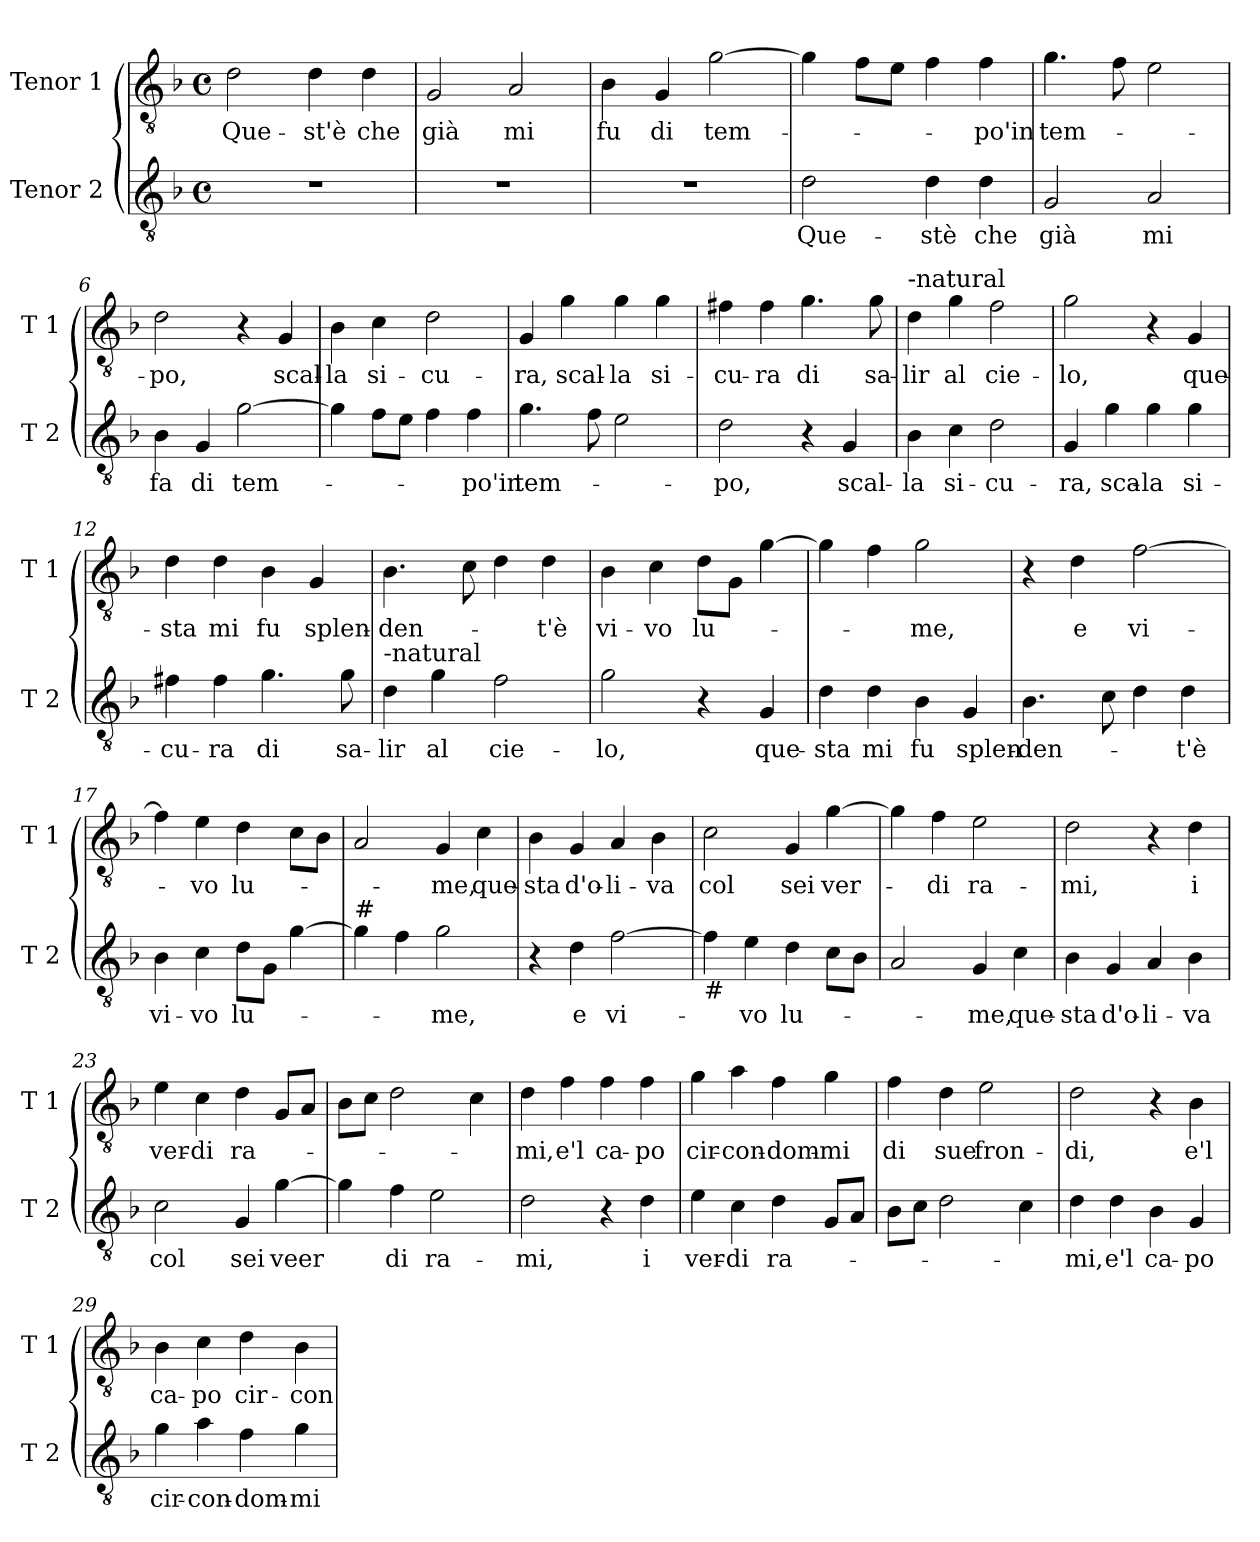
**kern	**text	**kern	**text
*part2	*part2	*part1	*part1
*staff2	*staff2	*staff1	*staff1
*I"Tenor 2	*	*I"Tenor 1	*
*I'T 2	*	*I'T 1	*
*clefGv2	*	*clefGv2	*
*k[b-]	*	*k[b-]	*
*F:	*	*F:	*
*M4/4	*	*M4/4	*
*met(c)	*	*met(c)	*
=1	=1	=1	=1
!	!	!	!LO:LY:b
1r	.	2d\	Que-
!	!	!	!LO:LY:b
.	.	4d\	-st'è
!	!	!	!LO:LY:b
.	.	4d\	che
=2	=2	=2	=2
!	!	!	!LO:LY:b
1r	.	2G/	già
!	!	!	!LO:LY:b
.	.	2A/	mi
=3	=3	=3	=3
!	!	!	!LO:LY:b
1r	.	4B-\	fu
!	!	!	!LO:LY:b
.	.	4G/	di
!	!	!	!LO:LY:b
.	.	[2g\	tem-
=4	=4	=4	=4
!	!LO:LY:b	!	!
2d\	Que-	4g\]	.
.	.	8f\L	.
.	.	8e\J	.
!	!LO:LY:b	!	!
4d\	-stè	4f\	.
!	!LO:LY:b	!	!LO:LY:b
4d\	che	4f\	-po'in
=5	=5	=5	=5
!	!LO:LY:b	!	!LO:LY:b
2G/	già	4.g\	tem-
.	.	8f\	.
!	!LO:LY:b	!	!
2A/	mi	2e\	.
!!LO:LB:g=z
=6	=6	=6	=6
!	!LO:LY:b	!	!LO:LY:b
4B-\	fa	2d\	-po,
!	!LO:LY:b	!	!
4G/	di	.	.
!	!LO:LY:b	!	!
[2g\	tem-	4r	.
!	!	!	!LO:LY:b
.	.	4G/	scal-
=7	=7	=7	=7
!	!	!	!LO:LY:b
4g\]	.	4B-\	-la
!	!	!	!LO:LY:b
8f\L	.	4c\	si-
8e\J	.	.	.
!	!	!	!LO:LY:b
4f\	.	2d\	-cu-
!	!LO:LY:b	!	!
4f\	-po'in	.	.
=8	=8	=8	=8
!	!LO:LY:b	!	!LO:LY:b
4.g\	tem-	4G/	-ra,
!	!	!	!LO:LY:b
.	.	4g\	scal-
8f\	.	.	.
!	!	!	!LO:LY:b
2e\	.	4g\	-la
!	!	!	!LO:LY:b
.	.	4g\	si-
=9	=9	=9	=9
!	!LO:LY:b	!	!LO:LY:b
2d\	-po,	4f#X\	-cu-
!	!	!	!LO:LY:b
.	.	4f#\	-ra
!	!	!	!LO:LY:b
4r	.	4.g\	di
!	!LO:LY:b	!	!
4G/	scal-	.	.
!	!	!	!LO:LY:b
.	.	8g\	sa-
=10	=10	=10	=10
!	!	!LO:TX:a:t=-natural	!
!	!LO:LY:b	!	!LO:LY:b
4B-\	-la	4d\	-lir
!	!LO:LY:b	!	!LO:LY:b
4c\	si-	4g\	al
!	!LO:LY:b	!	!LO:LY:b
2d\	-cu-	2f\	cie-
!!LO:LB:g=z
=11	=11	=11	=11
!	!LO:LY:b	!	!LO:LY:b
4G/	-ra,	2g\	-lo,
!	!LO:LY:b	!	!
4g\	sca-	.	.
!	!LO:LY:b	!	!
4g\	-la	4r	.
!	!LO:LY:b	!	!LO:LY:b
4g\	si-	4G/	que-
=12	=12	=12	=12
!	!LO:LY:b	!	!LO:LY:b
4f#X\	-cu-	4d\	-sta
!	!LO:LY:b	!	!LO:LY:b
4f#\	-ra	4d\	mi
!	!LO:LY:b	!	!LO:LY:b
4.g\	di	4B-\	fu
!	!	!	!LO:LY:b
.	.	4G/	splen-
!	!LO:LY:b	!	!
8g\	sa-	.	.
=13	=13	=13	=13
!LO:TX:a:t=-natural	!	!	!
!	!LO:LY:b	!	!LO:LY:b
4d\	-lir	4.B-\	-den-
!	!LO:LY:b	!	!
4g\	al	.	.
.	.	8c\	.
!	!LO:LY:b	!	!
2f\	cie-	4d\	.
!	!	!	!LO:LY:b
.	.	4d\	-t'è
=14	=14	=14	=14
!	!LO:LY:b	!	!LO:LY:b
2g\	-lo,	4B-\	vi-
!	!	!	!LO:LY:b
.	.	4c\	-vo
!	!	!	!LO:LY:b
4r	.	8d\L	lu-
.	.	8G\J	.
!	!LO:LY:b	!	!
4G/	que-	[4g\	.
=15	=15	=15	=15
!	!LO:LY:b	!	!
4d\	-sta	4g\]	.
!	!LO:LY:b	!	!
4d\	mi	4f\	.
!	!LO:LY:b	!	!LO:LY:b
4B-\	fu	2g\	-me,
!	!LO:LY:b	!	!
4G/	splen-	.	.
!!LO:LB:g=z
=16	=16	=16	=16
!	!LO:LY:b	!	!
4.B-\	-den-	4r	.
!	!	!	!LO:LY:b
.	.	4d\	e
8c\	.	.	.
!	!	!	!LO:LY:b
4d\	.	[2f\	vi-
!	!LO:LY:b	!	!
4d\	-t'è	.	.
=17	=17	=17	=17
!	!LO:LY:b	!	!
4B-\	vi-	4f\]	.
!	!LO:LY:b	!	!LO:LY:b
4c\	-vo	4e\	-vo
!	!LO:LY:b	!	!LO:LY:b
8d\L	lu-	4d\	lu-
8G\J	.	.	.
[4g\	.	8c\L	.
.	.	8B-\J	.
=18	=18	=18	=18
!LO:TX:a:t=#	!	!	!
4g\]	.	2A/	.
4f\	.	.	.
!	!LO:LY:b	!	!LO:LY:b
2g\	-me,	4G/	-me,
!	!	!	!LO:LY:b
.	.	4c\	que-
=19	=19	=19	=19
!	!	!	!LO:LY:b
4r	.	4B-\	-sta
!	!LO:LY:b	!	!LO:LY:b
4d\	e	4G/	d'o-
!	!LO:LY:b	!	!LO:LY:b
[2f\	vi-	4A/	-li-
!	!	!	!LO:LY:b
.	.	4B-\	-va
=20	=20	=20	=20
!LO:TX:b:t=#	!	!	!
!	!	!	!LO:LY:b
4f\]	.	2c\	col
!	!LO:LY:b	!	!
4e\	-vo	.	.
!	!LO:LY:b	!	!LO:LY:b
4d\	lu-	4G/	sei
!	!	!	!LO:LY:b
8c\L	.	[4g\	ver-
8B-\J	.	.	.
!!LO:LB:g=z
=21	=21	=21	=21
2A/	.	4g\]	.
!	!	!	!LO:LY:b
.	.	4f\	-di
!	!LO:LY:b	!	!LO:LY:b
4G/	-me,	2e\	ra-
!	!LO:LY:b	!	!
4c\	que-	.	.
=22	=22	=22	=22
!	!LO:LY:b	!	!LO:LY:b
4B-\	-sta	2d\	-mi,
!	!LO:LY:b	!	!
4G/	d'o-	.	.
!	!LO:LY:b	!	!
4A/	-li-	4r	.
!	!LO:LY:b	!	!LO:LY:b
4B-\	-va	4d\	i
=23	=23	=23	=23
!	!LO:LY:b	!	!LO:LY:b
2c\	col	4e\	ver-
!	!	!	!LO:LY:b
.	.	4c\	-di
!	!LO:LY:b	!	!LO:LY:b
4G/	sei	4d\	ra-
!	!LO:LY:b	!	!
[4g\	veer	8G/L	.
.	.	8A/J	.
=24	=24	=24	=24
4g\]	.	8B-\L	.
.	.	8c\J	.
!	!LO:LY:b	!	!
4f\	di	2d\	.
!	!LO:LY:b	!	!
2e\	ra-	.	.
.	.	4c\	.
=25	=25	=25	=25
!	!LO:LY:b	!	!LO:LY:b
2d\	-mi,	4d\	-mi,
!	!	!	!LO:LY:b
.	.	4f\	e'l
!	!	!	!LO:LY:b
4r	.	4f\	ca-
!	!LO:LY:b	!	!LO:LY:b
4d\	i	4f\	-po
!!LO:PB:g=z
=26	=26	=26	=26
!	!LO:LY:b	!	!LO:LY:b
4e\	ver-	4g\	cir-
!	!LO:LY:b	!	!LO:LY:b
4c\	-di	4a\	-con-
!	!LO:LY:b	!	!LO:LY:b
4d\	ra-	4f\	-dom-
!	!	!	!LO:LY:b
8G/L	.	4g\	-mi
8A/J	.	.	.
=27	=27	=27	=27
!	!	!	!LO:LY:b
8B-\L	.	4f\	di
8c\J	.	.	.
!	!	!	!LO:LY:b
2d\	.	4d\	sue
!	!	!	!LO:LY:b
.	.	2e\	fron-
4c\	.	.	.
=28	=28	=28	=28
!	!LO:LY:b	!	!LO:LY:b
4d\	-mi,	2d\	-di,
!	!LO:LY:b	!	!
4d\	e'l	.	.
!	!LO:LY:b	!	!
4B-\	ca-	4r	.
!	!LO:LY:b	!	!LO:LY:b
4G/	-po	4B-\	e'l
=29	=29	=29	=29
!	!LO:LY:b	!	!LO:LY:b
4g\	cir-	4B-\	ca-
!	!LO:LY:b	!	!LO:LY:b
4a\	-con-	4c\	-po
!	!LO:LY:b	!	!LO:LY:b
4f\	-dom-	4d\	cir-
!	!LO:LY:b	!	!LO:LY:b
4g\	-mi	4B-\	-con-
=	=	=	=
*-	*-	*-	*-
